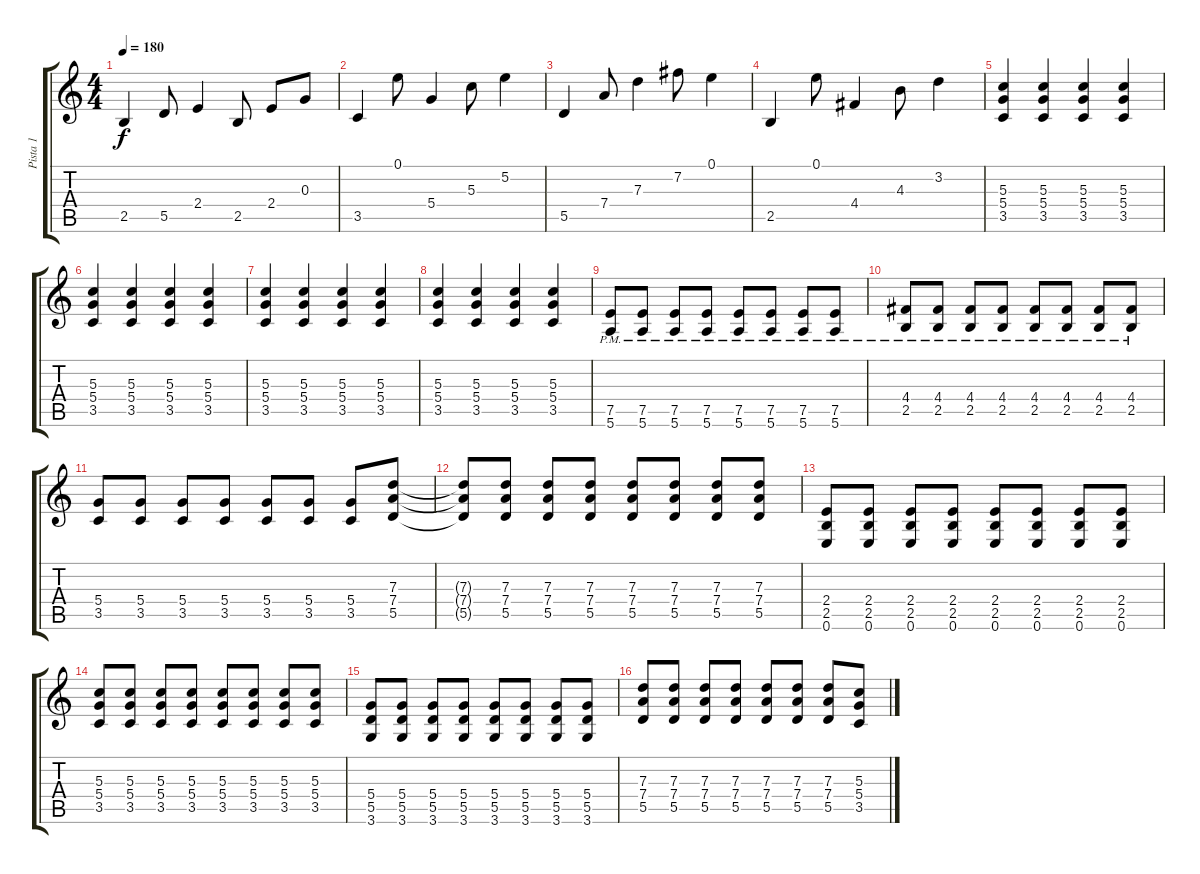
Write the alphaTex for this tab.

\track ("Pista 1" "Pista 1") {instrument distortionguitar}
\staff {score tabs}
\tuning (E4 B3 G3 D3 A2 E2) {hide}
\ts (4 4)
\tempo 180
\clef g2
\ks c
2.5.4{dy f} 5.5.8 2.4.4 2.5.8 2.4.8 0.3.8 |
3.5.4 0.1.8 5.4.4 5.3.8 5.2.4 |
5.5.4 7.4.8 7.3.4 7.2.8 0.1.4 |
2.5.4 0.1.8 4.4.4 4.3.8 3.2.4 |
(5.3 5.4 3.5).4 (5.3 5.4 3.5).4 (5.3 5.4 3.5).4 (5.3 5.4 3.5).4 |
(5.3 5.4 3.5).4 (5.3 5.4 3.5).4 (5.3 5.4 3.5).4 (5.3 5.4 3.5).4 |
(5.3 5.4 3.5).4 (5.3 5.4 3.5).4 (5.3 5.4 3.5).4 (5.3 5.4 3.5).4 |
(5.3 5.4 3.5).4 (5.3 5.4 3.5).4 (5.3 5.4 3.5).4 (5.3 5.4 3.5).4 |
(7.5{pm} 5.6{pm}).8 (7.5{pm} 5.6{pm}).8 (7.5{pm} 5.6{pm}).8 (7.5{pm} 5.6{pm}).8 (7.5{pm} 5.6{pm}).8 (7.5{pm} 5.6{pm}).8 (7.5{pm} 5.6{pm}).8 (7.5{pm} 5.6{pm}).8 |
(4.4{pm} 2.5{pm}).8 (4.4{pm} 2.5{pm}).8 (4.4{pm} 2.5{pm}).8 (4.4{pm} 2.5{pm}).8 (4.4{pm} 2.5{pm}).8 (4.4{pm} 2.5{pm}).8 (4.4{pm} 2.5{pm}).8 (4.4{pm} 2.5{pm}).8 |
(5.4 3.5).8 (5.4 3.5).8 (5.4 3.5).8 (5.4 3.5).8 (5.4 3.5).8 (5.4 3.5).8 (5.4 3.5).8 (7.3 7.4 5.5).8 |
(7.3{t} 7.4{t} 5.5{t}).8 (7.3 7.4 5.5).8 (7.3 7.4 5.5).8 (7.3 7.4 5.5).8 (7.3 7.4 5.5).8 (7.3 7.4 5.5).8 (7.3 7.4 5.5).8 (7.3 7.4 5.5).8 |
(2.4 2.5 0.6).8 (2.4 2.5 0.6).8 (2.4 2.5 0.6).8 (2.4 2.5 0.6).8 (2.4 2.5 0.6).8 (2.4 2.5 0.6).8 (2.4 2.5 0.6).8 (2.4 2.5 0.6).8 |
(5.3 5.4 3.5).8 (5.3 5.4 3.5).8 (5.3 5.4 3.5).8 (5.3 5.4 3.5).8 (5.3 5.4 3.5).8 (5.3 5.4 3.5).8 (5.3 5.4 3.5).8 (5.3 5.4 3.5).8 |
(5.4 5.5 3.6).8 (5.4 5.5 3.6).8 (5.4 5.5 3.6).8 (5.4 5.5 3.6).8 (5.4 5.5 3.6).8 (5.4 5.5 3.6).8 (5.4 5.5 3.6).8 (5.4 5.5 3.6).8 |
(7.3 7.4 5.5).8 (7.3 7.4 5.5).8 (7.3 7.4 5.5).8 (7.3 7.4 5.5).8 (7.3 7.4 5.5).8 (7.3 7.4 5.5).8 (7.3 7.4 5.5).8 (5.3 5.4 3.5).8
